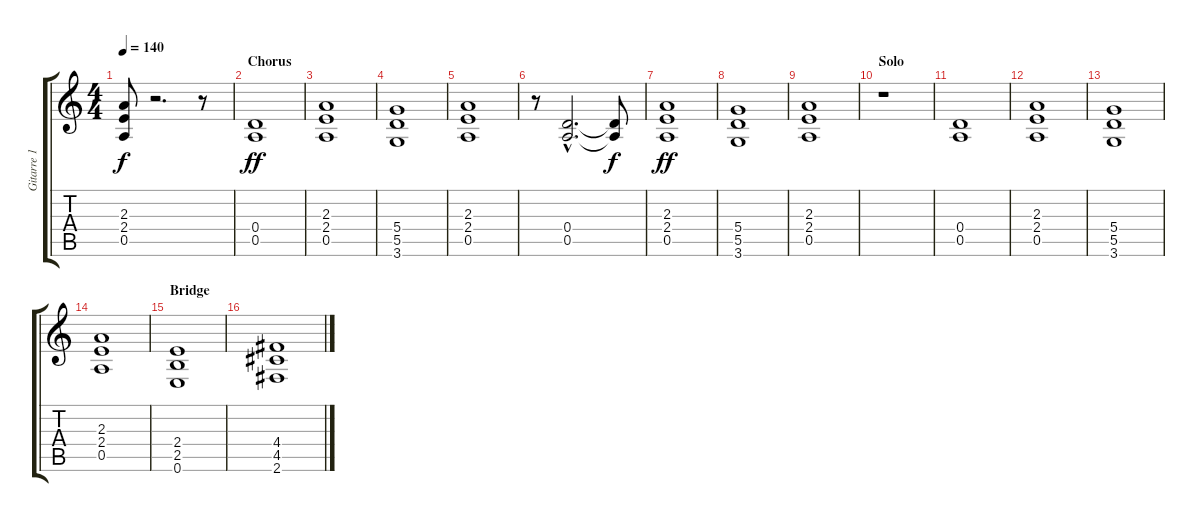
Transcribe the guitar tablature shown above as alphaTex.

\track ("Gitarre 1 - Farin Urlaub" "Gitarre 1 ") {instrument distortionguitar}
\staff {score tabs}
\tuning (E4 B3 G3 D3 A2 E2) {hide}
\ts (4 4)
\tempo 140
\clef g2
\ks c
(2.3{t} 2.4{t} 0.5{t}).8{dy f} r.2{d} r.8 |
\section ("" "Chorus")
(0.4 0.5).1{dy ff} |
(2.3 2.4 0.5).1 |
(5.4 5.5 3.6).1 |
(2.3 2.4 0.5).1 |
r.8 (0.4{hac} 0.5{hac}).2{d} (0.4{t} 0.5{t}).8{dy f} |
(2.3 2.4 0.5).1{dy ff} |
(5.4 5.5 3.6).1 |
(2.3 2.4 0.5).1 |
\section ("" "Solo")
r.1 |
(0.4 0.5).1 |
(2.3 2.4 0.5).1 |
(5.4 5.5 3.6).1 |
(2.3 2.4 0.5).1 |
\section ("" "Bridge")
(2.4 2.5 0.6).1 |
(4.4 4.5 2.6).1
